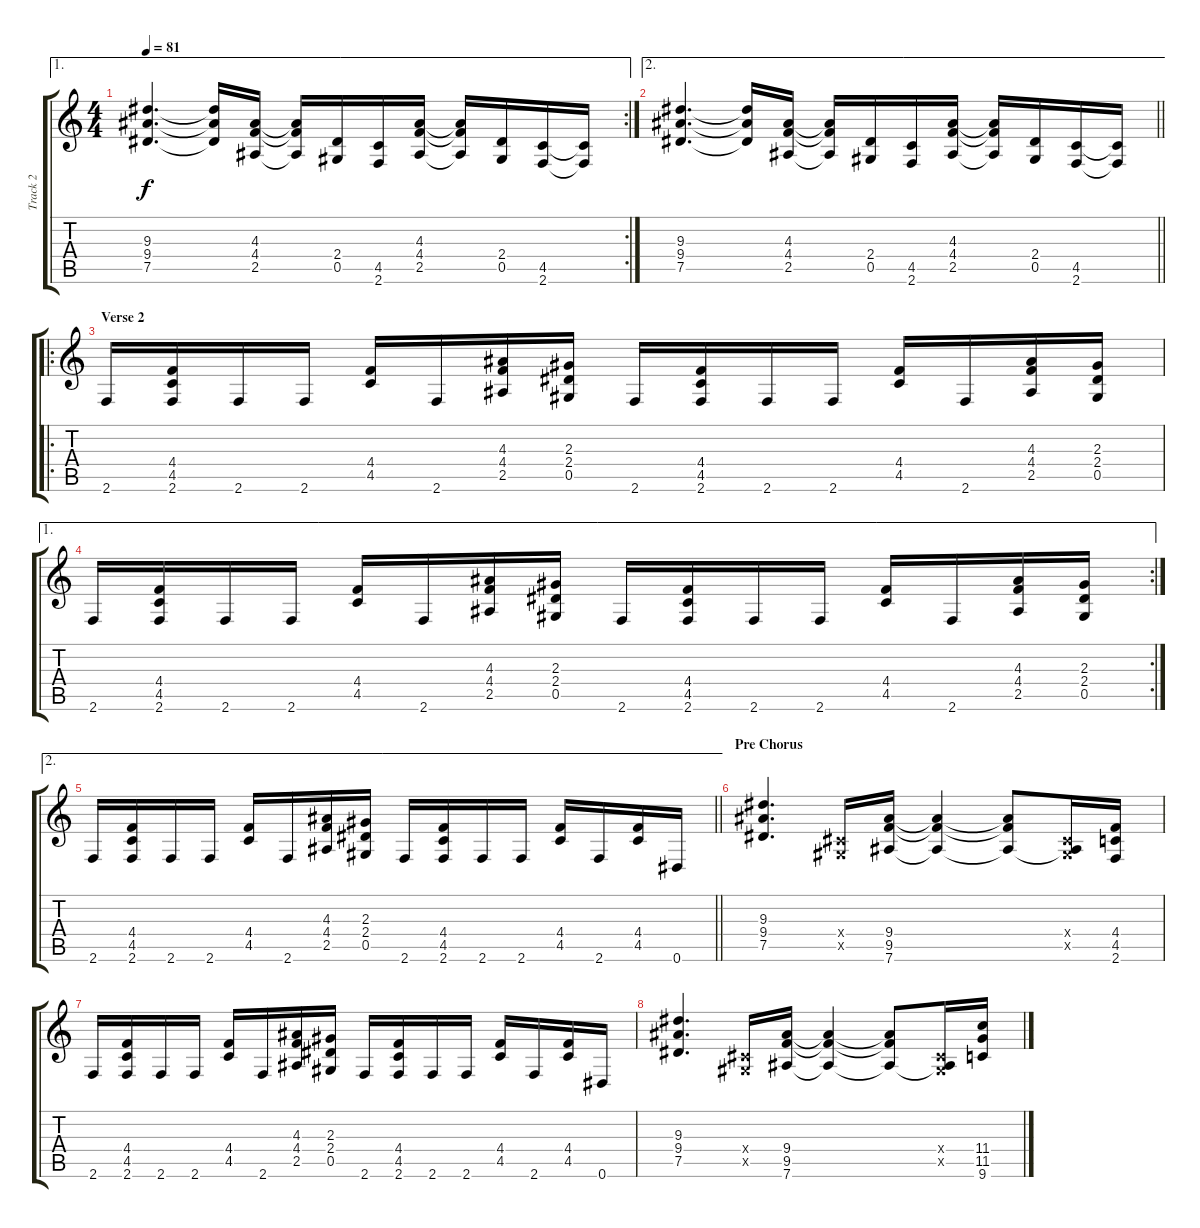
\track ("Track 2" "Track 2") {instrument distortionguitar}
\staff {score tabs}
\tuning (Eb4 Bb3 Gb3 Db3 Ab2 Eb2) {hide}
\ae 1
\rc 2
\ts (4 4)
\tempo 81
\clef g2
\ks c
(9.3 9.4 7.5).4{d dy f} (9.3{t} 9.4{t} 7.5{t}).16 (4.3 4.4 2.5).16 (4.3{t} 4.4{t} 2.5{t}).16 (2.4 0.5).16 (4.5 2.6).16 (4.3 4.4 2.5).16 (4.3{t} 4.4{t} 2.5{t}).16 (2.4 0.5).16 (4.5 2.6).16 (4.5{t} 2.6{t}).16 |
\ae 2
\barLineRight lightlight
(9.3 9.4 7.5).4{d} (9.3{t} 9.4{t} 7.5{t}).16 (4.3 4.4 2.5).16 (4.3{t} 4.4{t} 2.5{t}).16 (2.4 0.5).16 (4.5 2.6).16 (4.3 4.4 2.5).16 (4.3{t} 4.4{t} 2.5{t}).16 (2.4 0.5).16 (4.5 2.6).16 (4.5{t} 2.6{t}).16 |
\ro
\section ("" "Verse 2")
2.6.16 (4.4 4.5 2.6).16 2.6.16 2.6.16 (4.4 4.5).16 2.6.16 (4.3 4.4 2.5).16 (2.3 2.4 0.5).16 2.6.16 (4.4 4.5 2.6).16 2.6.16 2.6.16 (4.4 4.5).16 2.6.16 (4.3 4.4 2.5).16 (2.3 2.4 0.5).16 |
\ae 1
\rc 2
2.6.16 (4.4 4.5 2.6).16 2.6.16 2.6.16 (4.4 4.5).16 2.6.16 (4.3 4.4 2.5).16 (2.3 2.4 0.5).16 2.6.16 (4.4 4.5 2.6).16 2.6.16 2.6.16 (4.4 4.5).16 2.6.16 (4.3 4.4 2.5).16 (2.3 2.4 0.5).16 |
\ae 2
\barLineRight lightlight
2.6.16 (4.4 4.5 2.6).16 2.6.16 2.6.16 (4.4 4.5).16 2.6.16 (4.3 4.4 2.5).16 (2.3 2.4 0.5).16 2.6.16 (4.4 4.5 2.6).16 2.6.16 2.6.16 (4.4 4.5).16 2.6.16 (4.4 4.5).16 0.6.16 |
\section ("" "Pre Chorus")
(9.3 9.4 7.5).4{d} (0.4{x} 0.5{x}).16 (9.4 9.5 7.6).16 (9.4{t} 9.5{t} 7.6{t}).4 (9.4{t} 9.5{t} 7.6{t}).8 (0.4{x} 0.5{x} 7.6{t}).16 (4.4 4.5 2.6).16 |
2.6.16 (4.4 4.5 2.6).16 2.6.16 2.6.16 (4.4 4.5).16 2.6.16 (4.3 4.4 2.5).16 (2.3 2.4 0.5).16 2.6.16 (4.4 4.5 2.6).16 2.6.16 2.6.16 (4.4 4.5).16 2.6.16 (4.4 4.5).16 0.6.16 |
(9.3 9.4 7.5).4{d} (0.4{x} 0.5{x}).16 (9.4 9.5 7.6).16 (9.4{t} 9.5{t} 7.6{t}).4 (9.4{t} 9.5{t} 7.6{t}).8 (0.4{x} 0.5{x} 7.6{t}).16 (11.4 11.5 9.6).16
